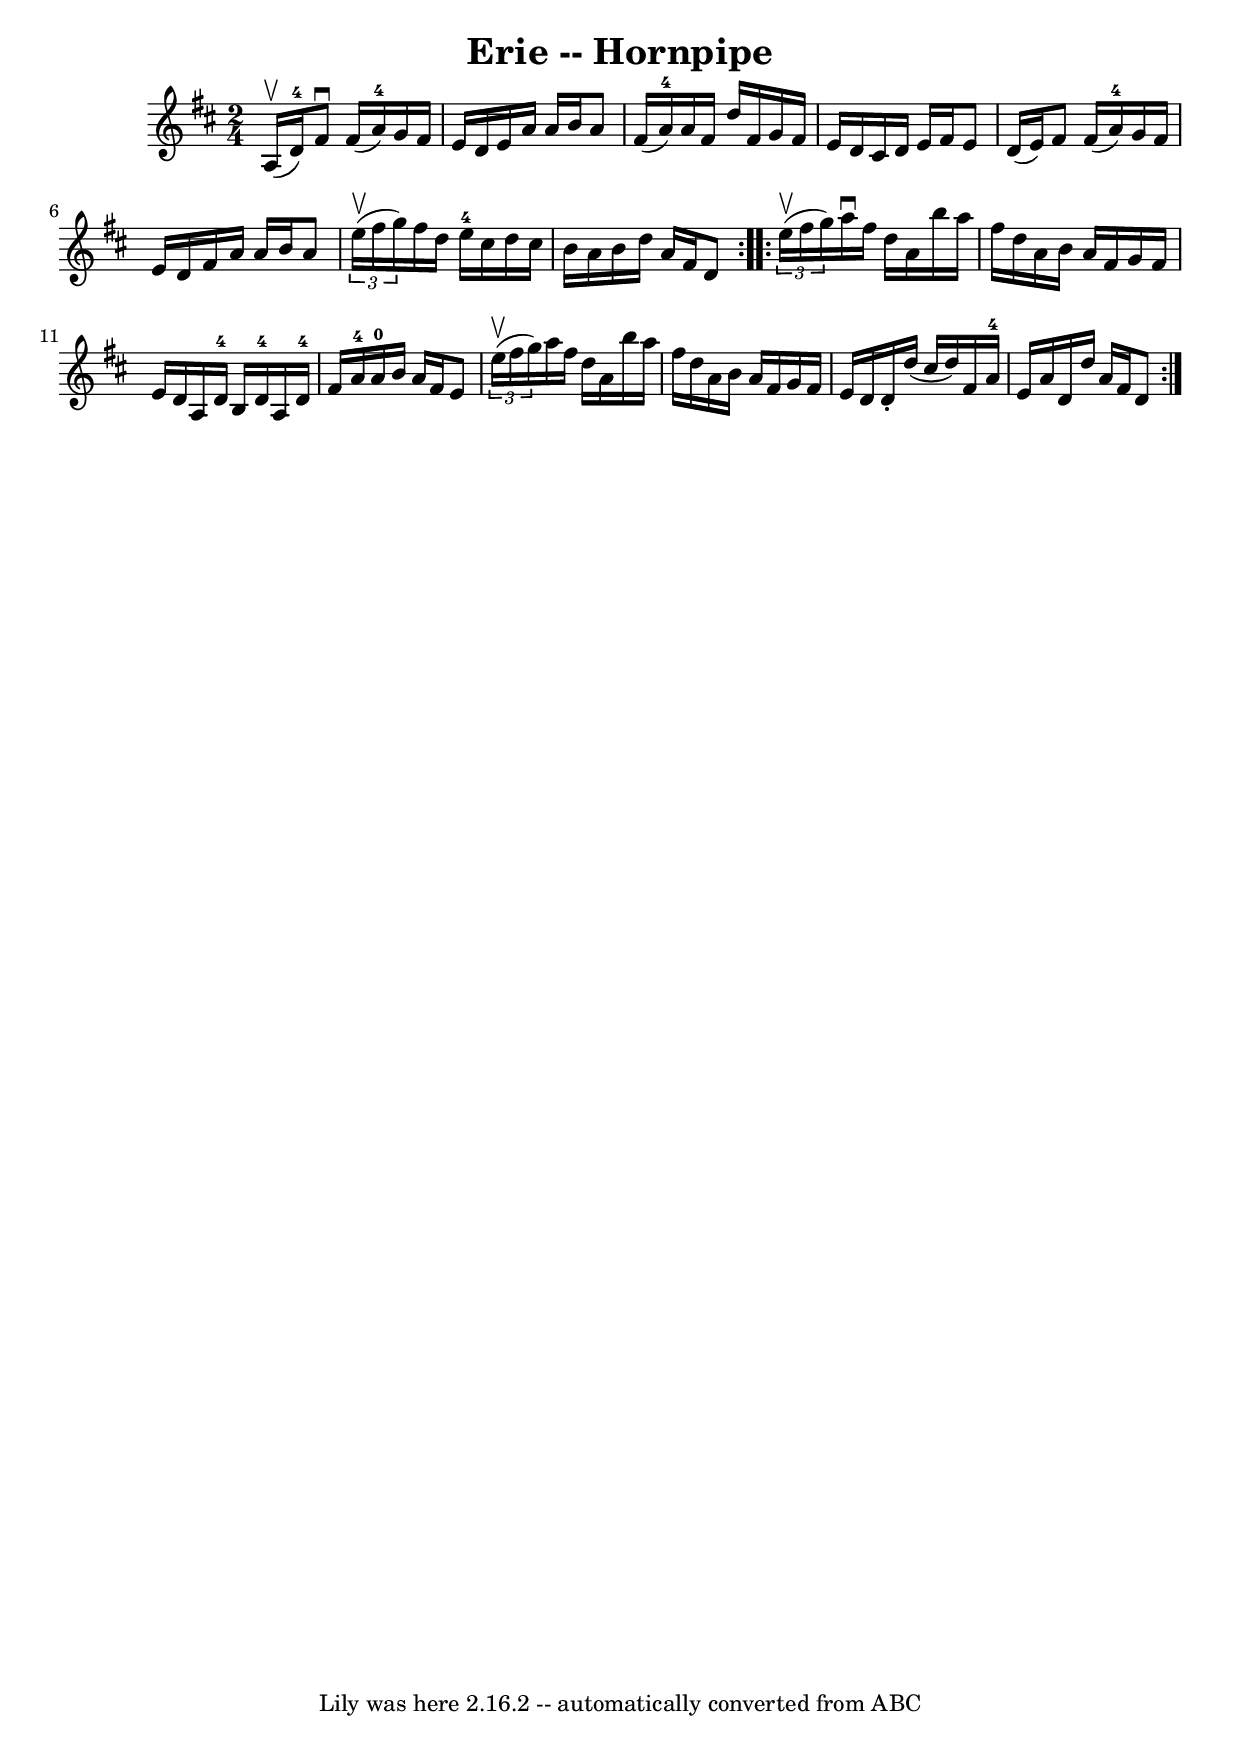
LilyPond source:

\version "2.16.2"
\include "Mammoth.ily"
\header {
  %% book = "Cole's 1000 Fiddle Tunes"
 crossRefNumber = "1"
 footnotes = ""
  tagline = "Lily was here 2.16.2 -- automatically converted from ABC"
  title = "Erie -- Hornpipe"

}
voicedefault =  {



  \repeat volta 2 {

    \time 2/4 
    \key d \major a16 (^\upbow d'16-4)  |
 fis'8^\downbow fis'16 (a'16-4) g'16 fis'16 e'16 d'16  |
 e'16 a'16 a'16 b'16 a'8 fis'16 (a'16-4)  |
 a'16 fis'16 d''16 fis'16 g'16 fis'16 e'16 d'16   |
 cis'16 d'16 e'16 fis'16 e'8 d'16 (e'16)  |
 fis'8 fis'16 (a'16-4) g'16 fis'16 e'16 d'16   |
 fis'16  
 a'16 a'16 b'16 a'8    \times 2/3 { e''16 (^\upbow fis''16    
				 g''16)  				     }  |
 fis''16 d''16 e''16-4 cis''16 d''16 cis''16 b'16 a'16   |
 b'16 d''16 a'16 fis'16 d'8  
  }   
  
  \repeat volta 2 {
    \times 2/3 { e''16 (^\upbow fis''16 g''16)  	       }   |
 a''16^\downbow fis''16 d''16 a'16 b''16 a''16 fis''16 d''16   |
 a'16 b'16 a'16 fis'16 g'16 fis'16 e'16 d'16   |
 a16 d'16-4 b16 d'16-4 a16 d'16-4 fis'16 a'16-4 |
 a'16-0 b'16 a'16 fis'16 e'8 
    \times 2/3 { e''16 (^\upbow fis''16 g''16)  	       }  |
 a''16 fis''16 d''16 a'16 b''16 a''16 fis''16 d''16   |
 a'16 b'16 a'16 fis'16 g'16 fis'16 e'16 d'16   |
 d'16-. d''16 (cis''16 d''16) fis'16 a'16-4 e'16 a'16   |
    
 d'16 d''16 a'16 fis'16 d'8  
  }   

}

\score{
  <<

    \context Staff="default"
    {
      \voicedefault 
      
    }

  >>
  \layout {
    
  }
  \midi {
  }

}
